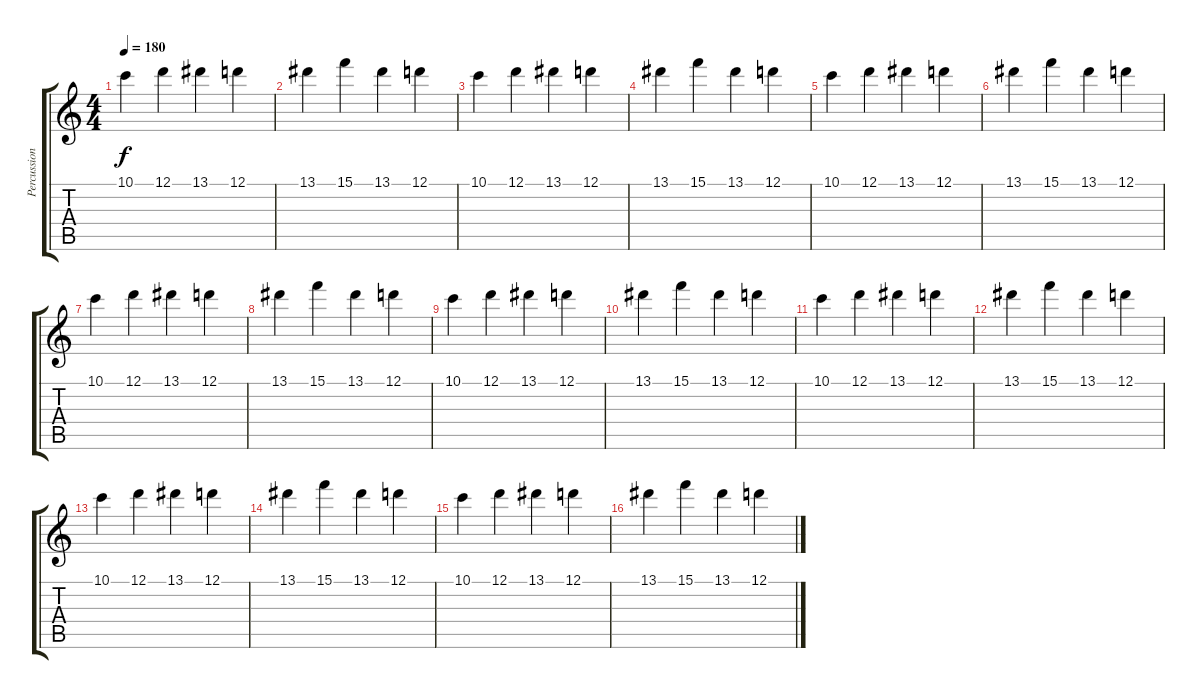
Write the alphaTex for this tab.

\track ("Percussion" "Percussion") {instrument musicbox}
\staff {score tabs}
\tuning (D5 A4 F4 C4 G3 C3) {hide}
\ts (4 4)
\tempo 180
\clef g2
\ks c
10.1.4{dy f} 12.1.4 13.1.4 12.1.4 |
13.1.4 15.1.4 13.1.4 12.1.4 |
10.1.4 12.1.4 13.1.4 12.1.4 |
13.1.4 15.1.4 13.1.4 12.1.4 |
10.1.4 12.1.4 13.1.4 12.1.4 |
13.1.4 15.1.4 13.1.4 12.1.4 |
10.1.4 12.1.4 13.1.4 12.1.4 |
13.1.4 15.1.4 13.1.4 12.1.4 |
10.1.4 12.1.4 13.1.4 12.1.4 |
13.1.4 15.1.4 13.1.4 12.1.4 |
10.1.4 12.1.4 13.1.4 12.1.4 |
13.1.4 15.1.4 13.1.4 12.1.4 |
10.1.4 12.1.4 13.1.4 12.1.4 |
13.1.4 15.1.4 13.1.4 12.1.4 |
10.1.4 12.1.4 13.1.4 12.1.4 |
13.1.4 15.1.4 13.1.4 12.1.4
